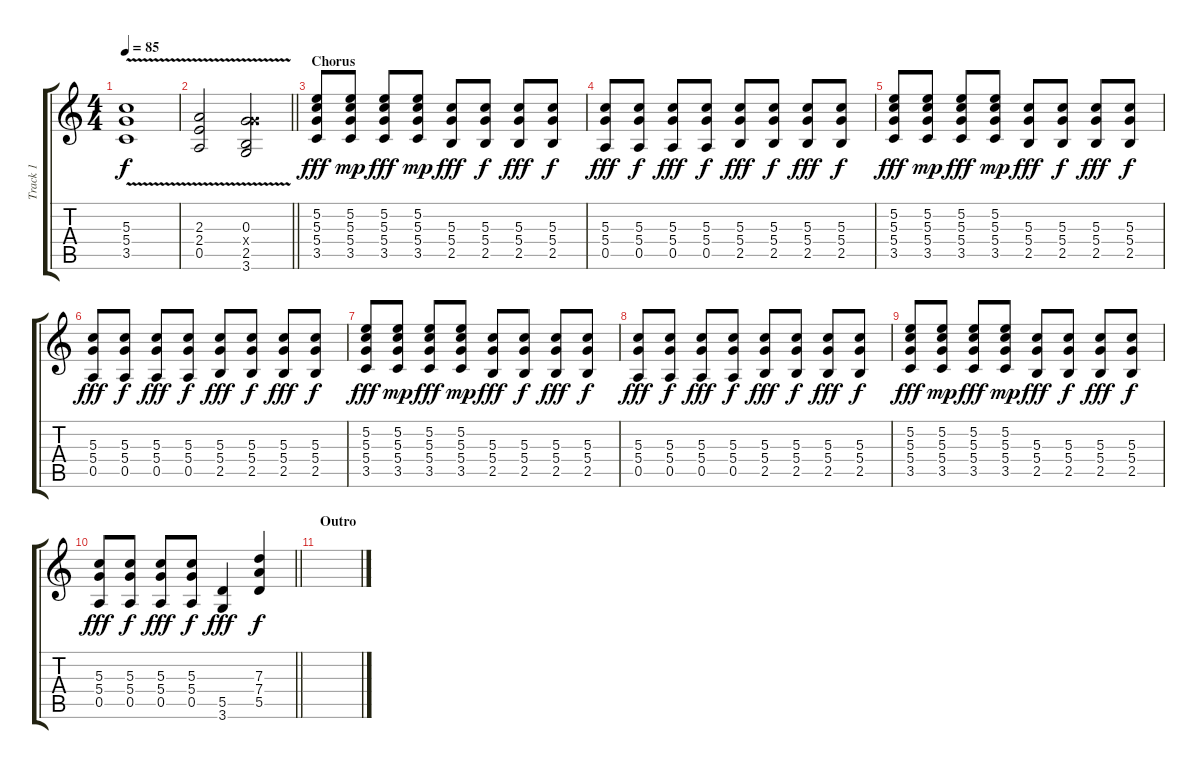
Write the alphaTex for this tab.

\track ("Track 1" "Track 1") {instrument overdrivenguitar}
\staff {score tabs}
\tuning (E4 B3 G3 D3 A2 E2) {hide}
\ts (4 4)
\tempo 85
\clef g2
\ks c
(5.3{v} 5.4{v} 3.5{v}).1{dy f} |
\barLineRight lightlight
(2.3{v} 2.4{v} 0.5{v}).2 (0.3{v} 5.4{x} 2.5{v} 3.6{v}).2 |
\section ("" "Chorus")
(5.2 5.3 5.4 3.5).8{dy fff} (5.2 5.3 5.4 3.5).8{dy mp} (5.2 5.3 5.4 3.5).8{dy fff} (5.2 5.3 5.4 3.5).8{dy mp} (5.3 5.4 2.5).8{dy fff} (5.3 5.4 2.5).8{dy f} (5.3 5.4 2.5).8{dy fff} (5.3 5.4 2.5).8{dy f} |
(5.3 5.4 0.5).8{dy fff} (5.3 5.4 0.5).8{dy f} (5.3 5.4 0.5).8{dy fff} (5.3 5.4 0.5).8{dy f} (5.3 5.4 2.5).8{dy fff} (5.3 5.4 2.5).8{dy f} (5.3 5.4 2.5).8{dy fff} (5.3 5.4 2.5).8{dy f} |
(5.2 5.3 5.4 3.5).8{dy fff} (5.2 5.3 5.4 3.5).8{dy mp} (5.2 5.3 5.4 3.5).8{dy fff} (5.2 5.3 5.4 3.5).8{dy mp} (5.3 5.4 2.5).8{dy fff} (5.3 5.4 2.5).8{dy f} (5.3 5.4 2.5).8{dy fff} (5.3 5.4 2.5).8{dy f} |
(5.3 5.4 0.5).8{dy fff} (5.3 5.4 0.5).8{dy f} (5.3 5.4 0.5).8{dy fff} (5.3 5.4 0.5).8{dy f} (5.3 5.4 2.5).8{dy fff} (5.3 5.4 2.5).8{dy f} (5.3 5.4 2.5).8{dy fff} (5.3 5.4 2.5).8{dy f} |
(5.2 5.3 5.4 3.5).8{dy fff} (5.2 5.3 5.4 3.5).8{dy mp} (5.2 5.3 5.4 3.5).8{dy fff} (5.2 5.3 5.4 3.5).8{dy mp} (5.3 5.4 2.5).8{dy fff} (5.3 5.4 2.5).8{dy f} (5.3 5.4 2.5).8{dy fff} (5.3 5.4 2.5).8{dy f} |
(5.3 5.4 0.5).8{dy fff} (5.3 5.4 0.5).8{dy f} (5.3 5.4 0.5).8{dy fff} (5.3 5.4 0.5).8{dy f} (5.3 5.4 2.5).8{dy fff} (5.3 5.4 2.5).8{dy f} (5.3 5.4 2.5).8{dy fff} (5.3 5.4 2.5).8{dy f} |
(5.2 5.3 5.4 3.5).8{dy fff} (5.2 5.3 5.4 3.5).8{dy mp} (5.2 5.3 5.4 3.5).8{dy fff} (5.2 5.3 5.4 3.5).8{dy mp} (5.3 5.4 2.5).8{dy fff} (5.3 5.4 2.5).8{dy f} (5.3 5.4 2.5).8{dy fff} (5.3 5.4 2.5).8{dy f} |
\barLineRight lightlight
(5.3 5.4 0.5).8{dy fff} (5.3 5.4 0.5).8{dy f} (5.3 5.4 0.5).8{dy fff} (5.3 5.4 0.5).8{dy f} (5.5 3.6).4{dy fff} (7.3 7.4 5.5).4{dy f} |
\section ("" "Outro")
